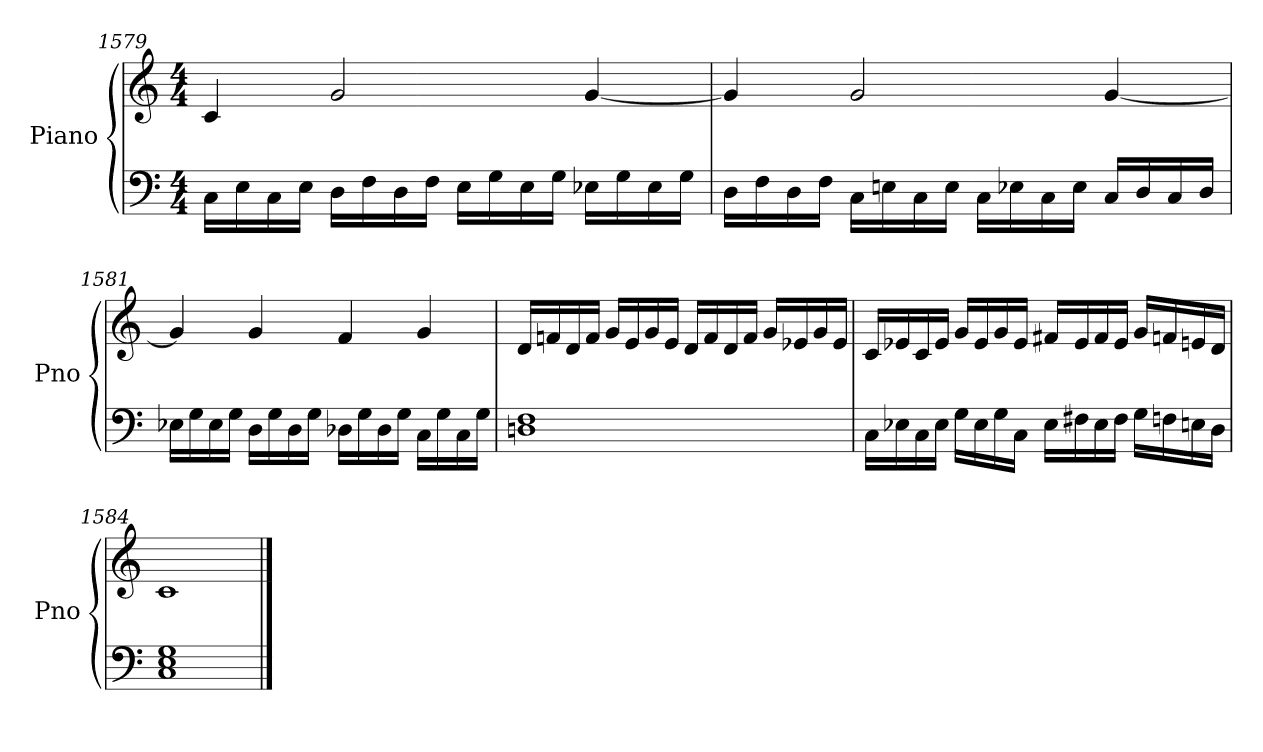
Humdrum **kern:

**kern	**kern
*part1	*part1
*staff2	*staff1
*I"Piano	*
*I'Pno	*
!!LO:LB:g=z
*clefF4	*clefG2
*k[]	*k[]
*M4/4	*M4/4
=1579	=1579
16C\LL	4c/
16E\	.
16C\	.
16E\JJ	.
16D\LL	2g/
16F\	.
16D\	.
16F\JJ	.
16E\LL	.
16G\	.
16E\	.
16G\JJ	.
16E-X\LL	[4g/
16G\	.
16E-\	.
16G\JJ	.
=1580	=1580
16D\LL	4g/]
16F\	.
16D\	.
16F\JJ	.
16C\LL	2g/
16En\	.
16C\	.
16E\JJ	.
16C\LL	.
16E-X\	.
16C\	.
16E-\JJ	.
16C/LL	[4g/
16D/	.
16C/	.
16D/JJ	.
!!LO:LB:g=z
=1581	=1581
16E-X\LL	4g/]
16G\	.
16E-\	.
16G\JJ	.
16D\LL	4g/
16G\	.
16D\	.
16G\JJ	.
16D-X\LL	4f/
16G\	.
16D-\	.
16G\JJ	.
16C\LL	4g/
16G\	.
16C\	.
16G\JJ	.
!!LO:LB:g=z
=1582	=1582
1Dn 1F	16d/LL
.	16fn/
.	16d/
.	16f/JJ
.	16g/LL
.	16e/
.	16g/
.	16e/JJ
.	16d/LL
.	16f/
.	16d/
.	16f/JJ
.	16g/LL
.	16e-X/
.	16g/
.	16e-/JJ
=1583	=1583
16C\LL	16c/LL
16E-X\	16e-X/
16C\	16c/
16E-\JJ	16e-/JJ
16G\LL	16g/LL
16E-\	16e-/
16G\	16g/
16C\JJ	16e-/JJ
16E-\LL	16f#X/LL
16F#X\	16e-/
16E-\	16f#/
16F#\JJ	16e-/JJ
16G\LL	16g/LL
16Fn\	16fn/
16En\	16en/
16D\JJ	16d/JJ
=1584	=1584
1C 1E 1G	1c
==	==
*-	*-
